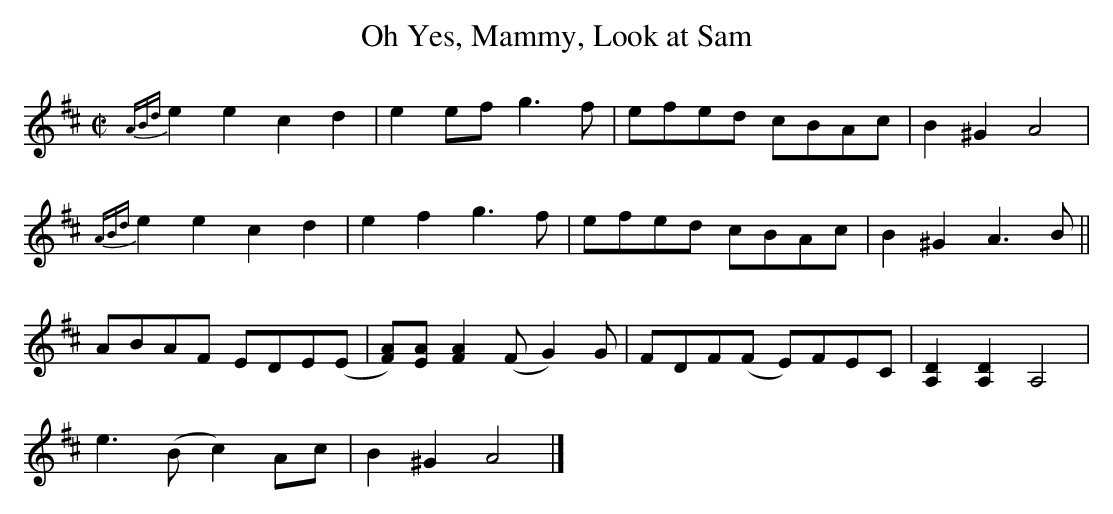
X:1
T:Oh Yes, Mammy, Look at Sam
M:C|
L:1/8
K:Amix
{ABd}e2e2c2d2|e2ef g3f|efed cBAc|B2^G2 A4|
{ABd}e2e2c2d2|e2f2g3f|efed cBAc|B2^G2 A3B||
ABAF EDE(E|[FA])[EA][F2A2](FG2)G|FDF(F E)FEC|[A,2D2][A,2D2] A,4|
e3(B c2)Ac|B2^G2 A4|]
